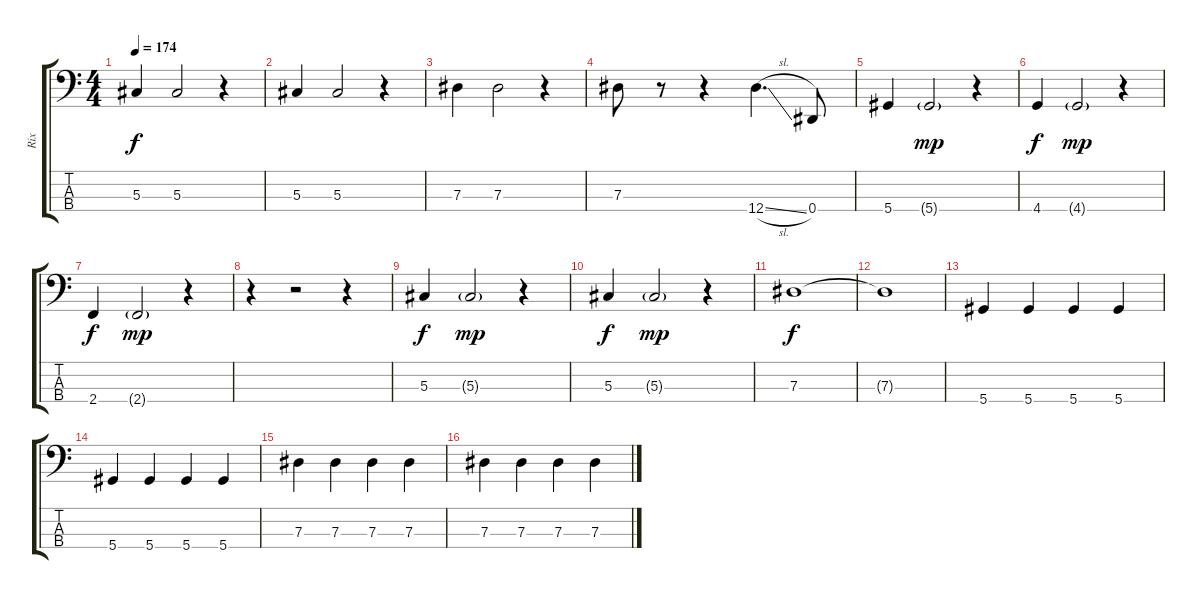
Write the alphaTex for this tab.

\track ("Rix" "Rix") {instrument electricbasspick}
\staff {score tabs}
\tuning (Gb2 Db2 Ab1 Eb1) {hide}
\ts (4 4)
\tempo 174
\clef f4
\ks c
5.3.4{dy f} 5.3.2 r.4 |
5.3.4 5.3.2 r.4 |
7.3.4 7.3.2 r.4 |
7.3.8 r.8 r.4 12.4{sl}.4{d} 0.4.8 |
5.4.4 5.4{g}.2{dy mp} r.4 |
4.4.4{dy f} 4.4{g}.2{dy mp} r.4 |
2.4.4{dy f} 2.4{g}.2{dy mp} r.4 |
r.4 r.2 r.4 |
5.3.4{dy f} 5.3{g}.2{dy mp} r.4 |
5.3.4{dy f} 5.3{g}.2{dy mp} r.4 |
7.3.1{dy f} |
7.3{t}.1 |
5.4.4 5.4.4 5.4.4 5.4.4 |
5.4.4 5.4.4 5.4.4 5.4.4 |
7.3.4 7.3.4 7.3.4 7.3.4 |
7.3.4 7.3.4 7.3.4 7.3.4
